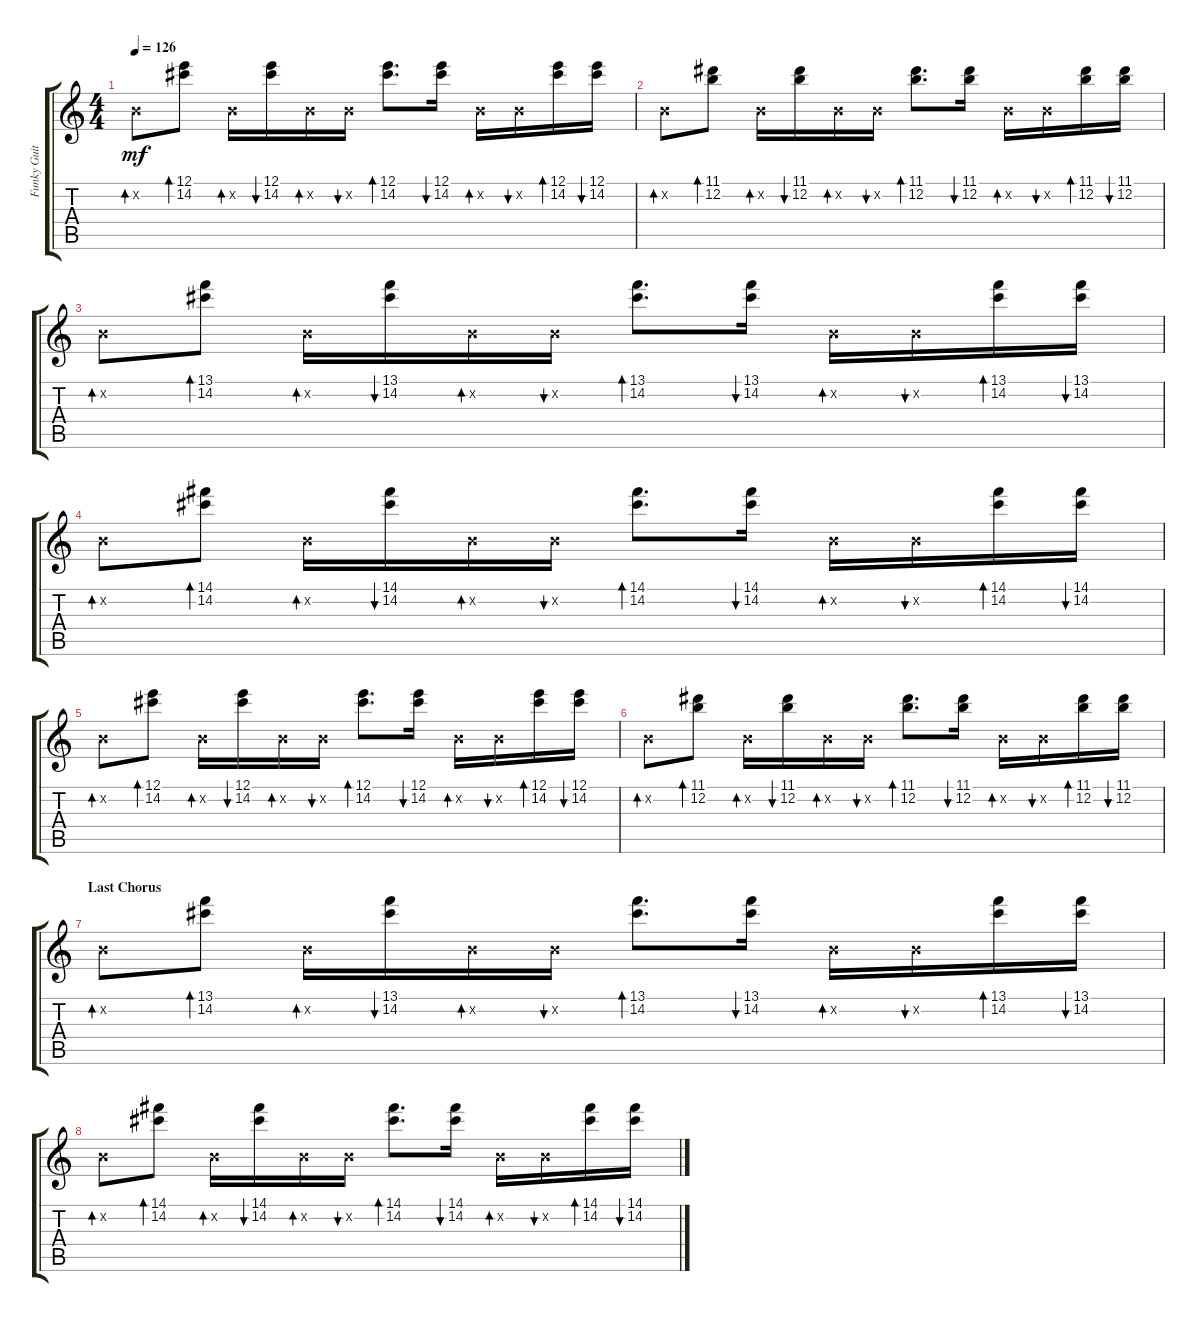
\track ("Funky Guitar" "Funky Guit") {instrument electricguitarclean}
\staff {score tabs}
\tuning (E4 B3 G3 D3 A2 E2) {hide}
\ts (4 4)
\tempo 126
\clef g2
\ks c
0.2{x}.8{bd 30 dy mf} (12.1 14.2).8{bd 30} 0.2{x}.16{bd 30} (12.1 14.2).16{bu 30} 0.2{x}.16{bd 30} 0.2{x}.16{bu 30} (12.1 14.2).8{d bd 30} (12.1 14.2).16{bu 30} 0.2{x}.16{bd 30} 0.2{x}.16{bu 30} (12.1 14.2).16{bd 30} (12.1 14.2).16{bu 30} |
0.2{x}.8{bd 30} (11.1 12.2).8{bd 30} 0.2{x}.16{bd 30} (11.1 12.2).16{bu 30} 0.2{x}.16{bd 30} 0.2{x}.16{bu 30} (11.1 12.2).8{d bd 30} (11.1 12.2).16{bu 30} 0.2{x}.16{bd 30} 0.2{x}.16{bu 30} (11.1 12.2).16{bd 30} (11.1 12.2).16{bu 30} |
0.2{x}.8{bd 30} (13.1 14.2).8{bd 30} 0.2{x}.16{bd 30} (13.1 14.2).16{bu 30} 0.2{x}.16{bd 30} 0.2{x}.16{bu 30} (13.1 14.2).8{d bd 30} (13.1 14.2).16{bu 30} 0.2{x}.16{bd 30} 0.2{x}.16{bu 30} (13.1 14.2).16{bd 30} (13.1 14.2).16{bu 30} |
0.2{x}.8{bd 30} (14.1 14.2).8{bd 30} 0.2{x}.16{bd 30} (14.1 14.2).16{bu 30} 0.2{x}.16{bd 30} 0.2{x}.16{bu 30} (14.1 14.2).8{d bd 30} (14.1 14.2).16{bu 30} 0.2{x}.16{bd 30} 0.2{x}.16{bu 30} (14.1 14.2).16{bd 30} (14.1 14.2).16{bu 30} |
0.2{x}.8{bd 30} (12.1 14.2).8{bd 30} 0.2{x}.16{bd 30} (12.1 14.2).16{bu 30} 0.2{x}.16{bd 30} 0.2{x}.16{bu 30} (12.1 14.2).8{d bd 30} (12.1 14.2).16{bu 30} 0.2{x}.16{bd 30} 0.2{x}.16{bu 30} (12.1 14.2).16{bd 30} (12.1 14.2).16{bu 30} |
0.2{x}.8{bd 30} (11.1 12.2).8{bd 30} 0.2{x}.16{bd 30} (11.1 12.2).16{bu 30} 0.2{x}.16{bd 30} 0.2{x}.16{bu 30} (11.1 12.2).8{d bd 30} (11.1 12.2).16{bu 30} 0.2{x}.16{bd 30} 0.2{x}.16{bu 30} (11.1 12.2).16{bd 30} (11.1 12.2).16{bu 30} |
\section ("" "Last Chorus")
0.2{x}.8{bd 30} (13.1 14.2).8{bd 30} 0.2{x}.16{bd 30} (13.1 14.2).16{bu 30} 0.2{x}.16{bd 30} 0.2{x}.16{bu 30} (13.1 14.2).8{d bd 30} (13.1 14.2).16{bu 30} 0.2{x}.16{bd 30} 0.2{x}.16{bu 30} (13.1 14.2).16{bd 30} (13.1 14.2).16{bu 30} |
0.2{x}.8{bd 30} (14.1 14.2).8{bd 30} 0.2{x}.16{bd 30} (14.1 14.2).16{bu 30} 0.2{x}.16{bd 30} 0.2{x}.16{bu 30} (14.1 14.2).8{d bd 30} (14.1 14.2).16{bu 30} 0.2{x}.16{bd 30} 0.2{x}.16{bu 30} (14.1 14.2).16{bd 30} (14.1 14.2).16{bu 30}
